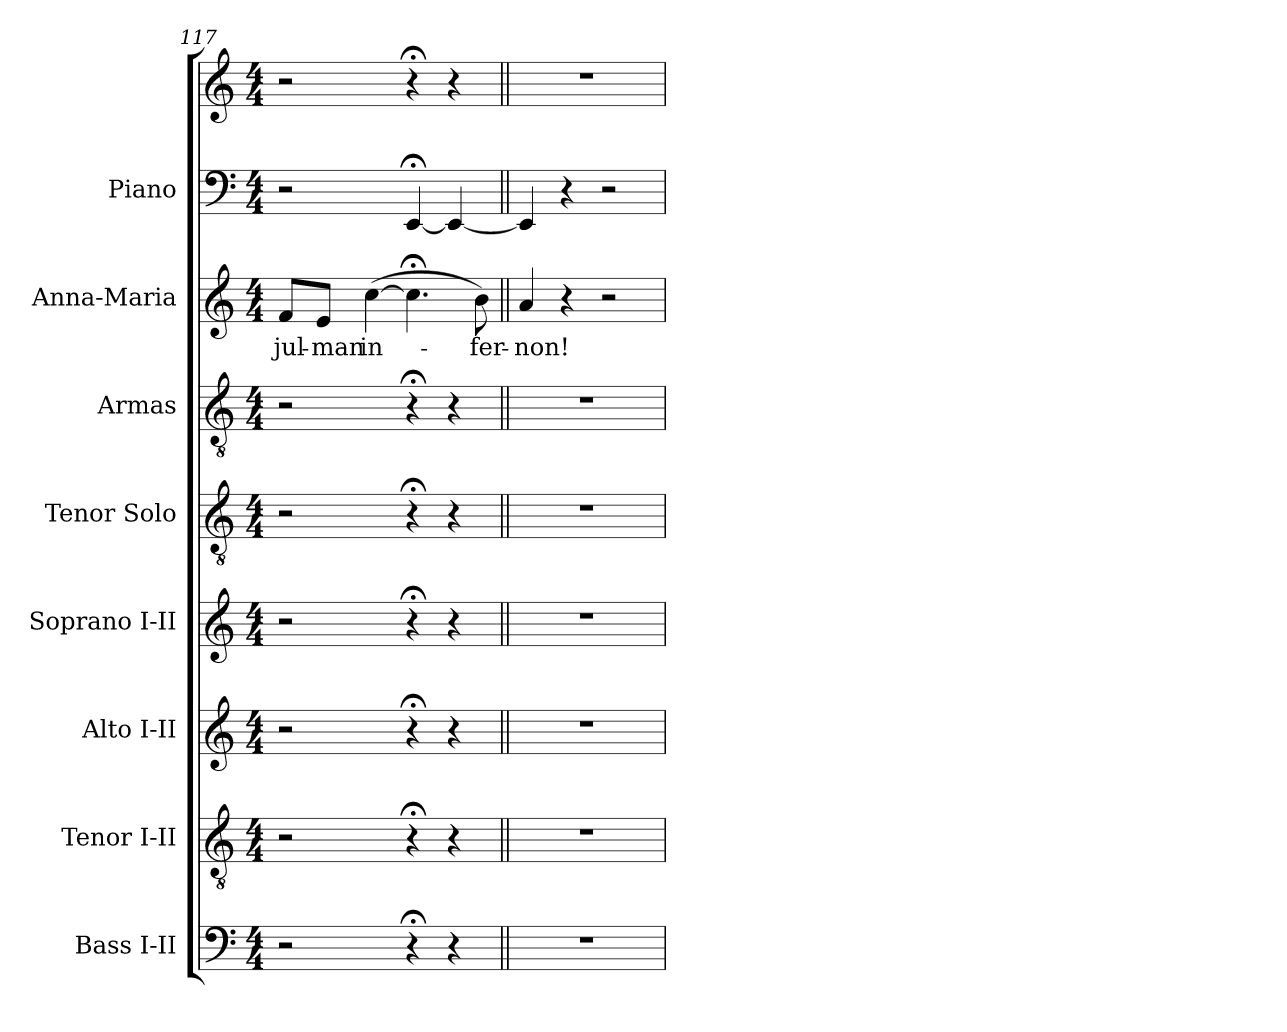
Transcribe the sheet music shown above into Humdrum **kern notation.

**kern	**kern	**kern	**kern	**kern	**kern	**kern	**text	**kern	**kern
*part8	*part7	*part6	*part5	*part4	*part3	*part2	*part2	*part1	*part1
*staff9	*staff8	*staff7	*staff6	*staff5	*staff4	*staff3	*staff3	*staff2	*staff1
*I"Bass I-II	*I"Tenor I-II	*I"Alto I-II	*I"Soprano I-II	*I"Tenor Solo	*I"Armas	*I"Anna-Maria	*	*I"Piano	*
*I'B.	*I'T.	*I'A.	*I'S.	*I'T. Solo	*I'Armas	*I'A-M	*	*I'Pno.	*
!!LO:LB:g=z
*clefF4	*clefGv2	*clefG2	*clefG2	*clefGv2	*clefGv2	*clefG2	*	*clefF4	*clefG2
*	*ITrd7c12	*	*	*ITrd7c12	*ITrd7c12	*	*	*	*
*k[]	*k[]	*k[]	*k[]	*k[]	*k[]	*k[]	*	*k[]	*k[]
*C:	*C:	*C:	*C:	*C:	*C:	*C:	*	*C:	*C:
*M4/4	*M4/4	*M4/4	*M4/4	*M4/4	*M4/4	*M4/4	*	*M4/4	*M4/4
=117	=117	=117	=117	=117	=117	=117	=117	=117	=117
!	!	!	!	!	!	!	!LO:LY:b:color=#000000	!	!
2r	2r	2r	2r	2r	2r	8fi/L	jul-	2r	2r
!	!	!	!	!	!	!	!LO:LY:b:color=#000000	!	!
.	.	.	.	.	.	8ei/J	-man	.	.
!	!	!	!	!	!	!	!LO:LY:b:color=#000000	!	!
.	.	.	.	.	.	([>4cci\	in-	.	.
4r;	4r;	4r;	4r;	4r;	4r;	4.cc;i\]	.	[<4EE;i/	4r;
4r	4r	4r	4r	4r	4r	.	.	4EEi/_<	4r
!	!	!	!	!	!	!	!LO:LY:b:color=#000000	!	!
.	.	.	.	.	.	8bi\)	-fer-	.	.
=118||	=118||	=118||	=118||	=118||	=118||	=118||	=118||	=118||	=118||
*	*	*	*	*	*	*	*	*	*MM92
!	!	!	!	!	!	!	!LO:LY:b:color=#000000	!	!
1r	1r	1r	1r	1r	1r	4ai/	-non!	4EEi/]	1r
.	.	.	.	.	.	4r	.	4r	.
.	.	.	.	.	.	2r	.	2r	.
=	=	=	=	=	=	=	=	=	=
*-	*-	*-	*-	*-	*-	*-	*-	*-	*-
